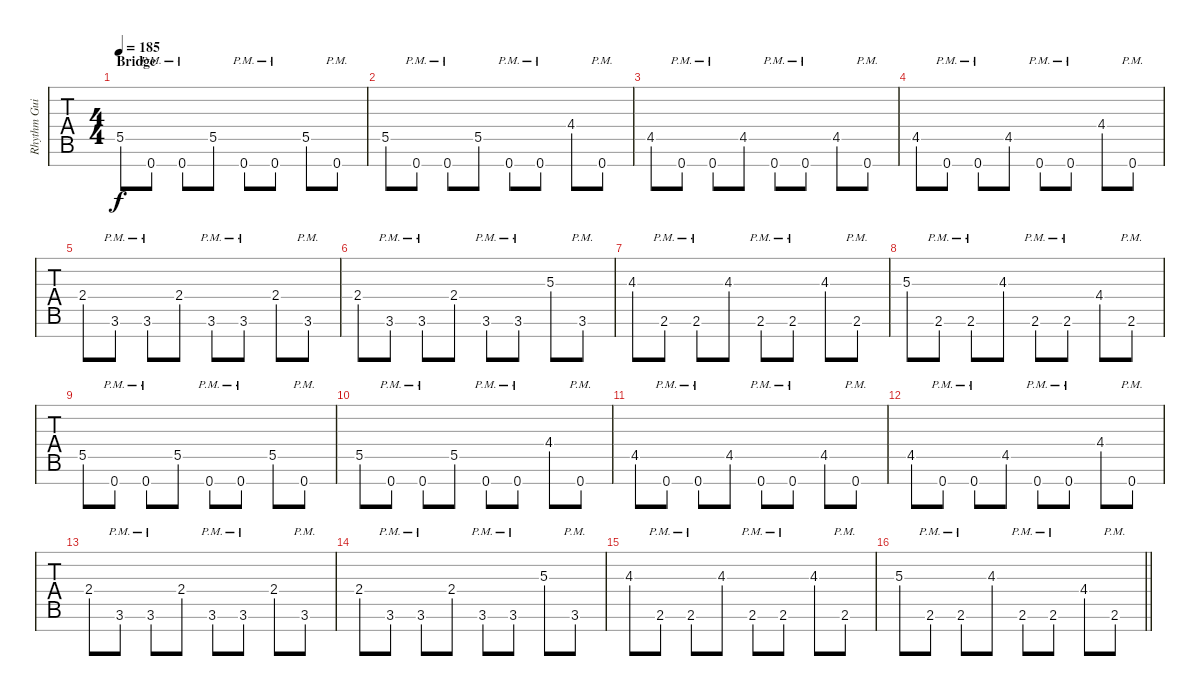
\track ("Rhythm Guitar" "Rhythm Gui") {instrument distortionguitar}
\staff {tabs}
\tuning (F4 C4 G3 Eb3 Bb2 F2 C2) {hide}
\ts (4 4)
\section ("" "Bridge")
\tempo 185
\clef g2
\ks c
5.5.8{dy f} 0.7{pm}.8 0.7{pm}.8 5.5.8 0.7{pm}.8 0.7{pm}.8 5.5.8 0.7{pm}.8 |
5.5.8 0.7{pm}.8 0.7{pm}.8 5.5.8 0.7{pm}.8 0.7{pm}.8 4.4.8 0.7{pm}.8 |
4.5.8 0.7{pm}.8 0.7{pm}.8 4.5.8 0.7{pm}.8 0.7{pm}.8 4.5.8 0.7{pm}.8 |
4.5.8 0.7{pm}.8 0.7{pm}.8 4.5.8 0.7{pm}.8 0.7{pm}.8 4.4.8 0.7{pm}.8 |
2.4.8 3.6{pm}.8 3.6{pm}.8 2.4.8 3.6{pm}.8 3.6{pm}.8 2.4.8 3.6{pm}.8 |
2.4.8 3.6{pm}.8 3.6{pm}.8 2.4.8 3.6{pm}.8 3.6{pm}.8 5.3.8 3.6{pm}.8 |
4.3.8 2.6{pm}.8 2.6{pm}.8 4.3.8 2.6{pm}.8 2.6{pm}.8 4.3.8 2.6{pm}.8 |
5.3.8 2.6{pm}.8 2.6{pm}.8 4.3.8 2.6{pm}.8 2.6{pm}.8 4.4.8 2.6{pm}.8 |
5.5.8 0.7{pm}.8 0.7{pm}.8 5.5.8 0.7{pm}.8 0.7{pm}.8 5.5.8 0.7{pm}.8 |
5.5.8 0.7{pm}.8 0.7{pm}.8 5.5.8 0.7{pm}.8 0.7{pm}.8 4.4.8 0.7{pm}.8 |
4.5.8 0.7{pm}.8 0.7{pm}.8 4.5.8 0.7{pm}.8 0.7{pm}.8 4.5.8 0.7{pm}.8 |
4.5.8 0.7{pm}.8 0.7{pm}.8 4.5.8 0.7{pm}.8 0.7{pm}.8 4.4.8 0.7{pm}.8 |
2.4.8 3.6{pm}.8 3.6{pm}.8 2.4.8 3.6{pm}.8 3.6{pm}.8 2.4.8 3.6{pm}.8 |
2.4.8 3.6{pm}.8 3.6{pm}.8 2.4.8 3.6{pm}.8 3.6{pm}.8 5.3.8 3.6{pm}.8 |
4.3.8 2.6{pm}.8 2.6{pm}.8 4.3.8 2.6{pm}.8 2.6{pm}.8 4.3.8 2.6{pm}.8 |
\barLineRight lightlight
5.3.8 2.6{pm}.8 2.6{pm}.8 4.3.8 2.6{pm}.8 2.6{pm}.8 4.4.8 2.6{pm}.8
